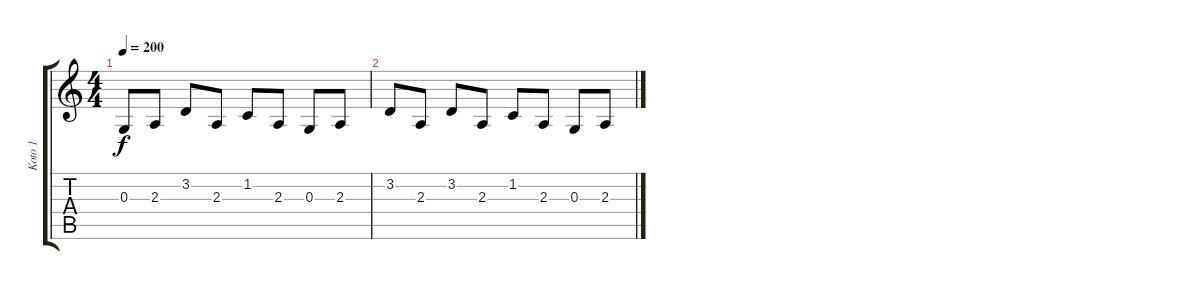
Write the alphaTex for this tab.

\track ("Koto 1" "Koto 1") {instrument koto}
\staff {score tabs}
\tuning (E4 B3 G3 D3 A2 E2) {hide}
\ts (4 4)
\tempo 200
\clef g2
\ks c
0.3.8{dy f} 2.3.8 3.2.8 2.3.8 1.2.8 2.3.8 0.3.8 2.3.8 |
3.2.8 2.3.8 3.2.8 2.3.8 1.2.8 2.3.8 0.3.8 2.3.8
